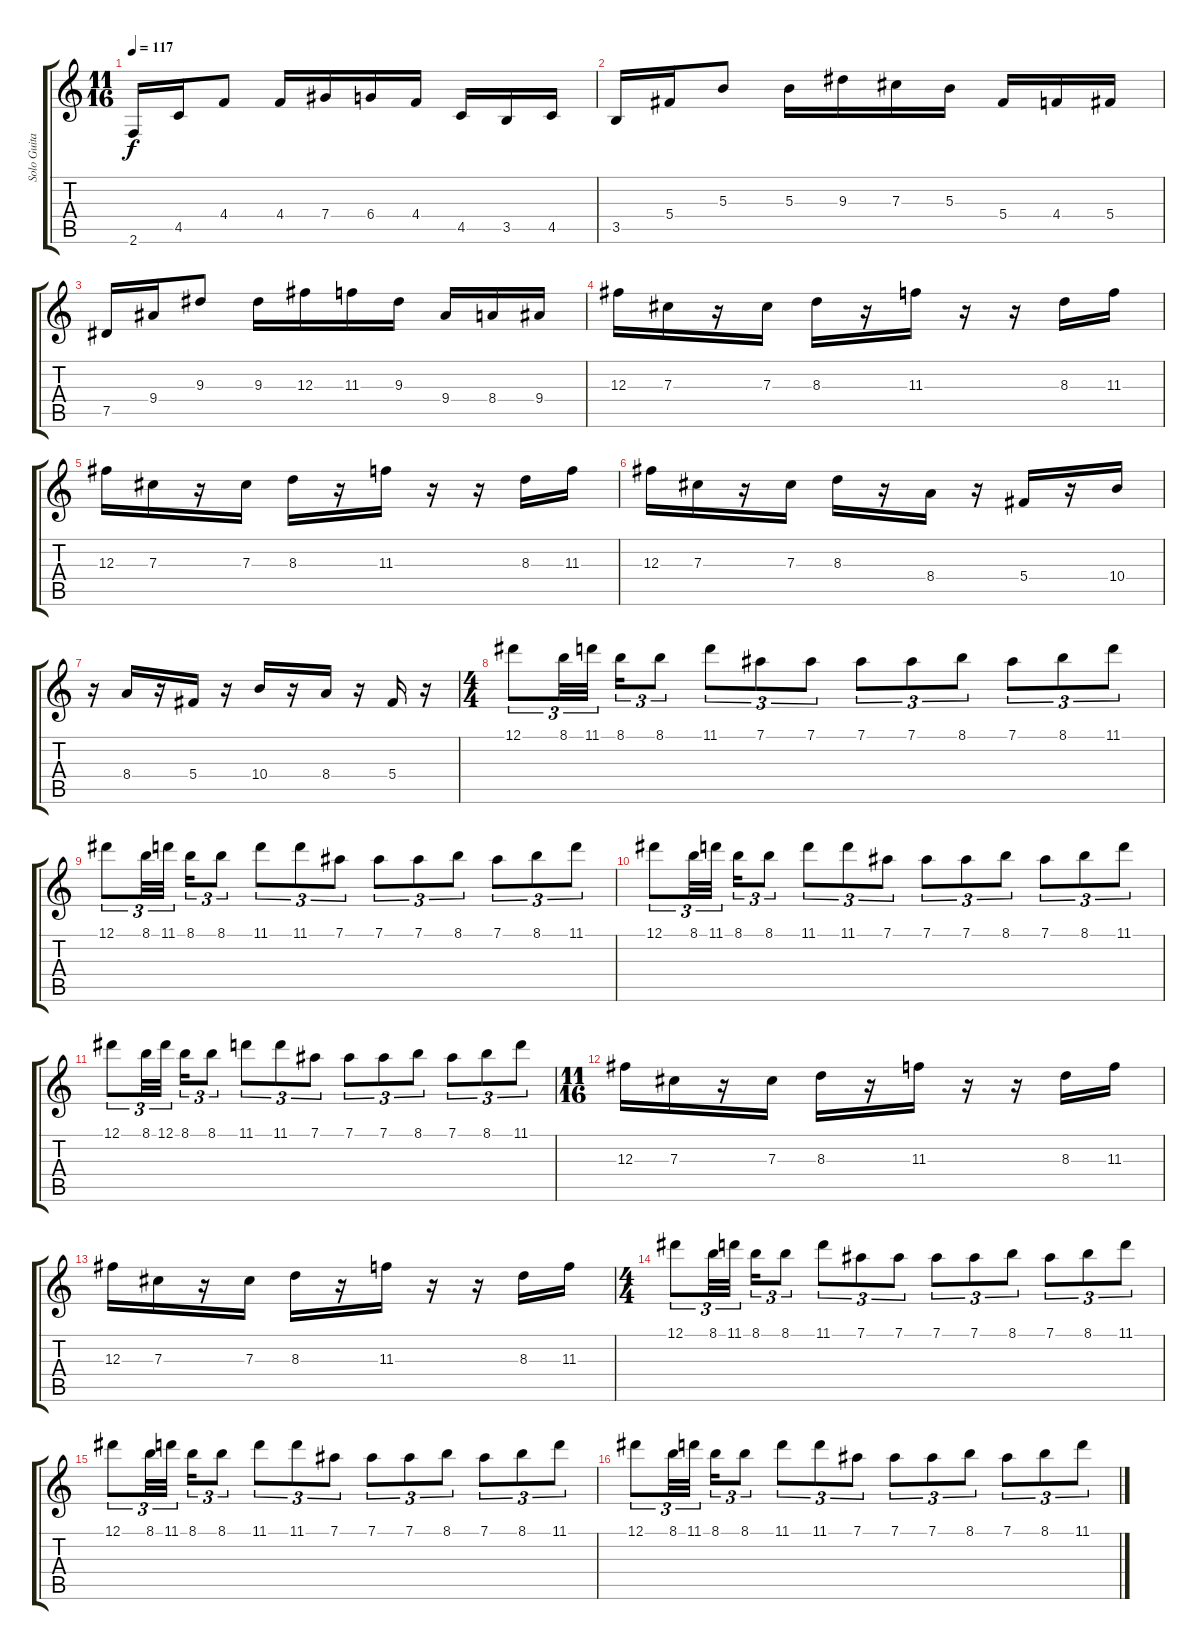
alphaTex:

\track ("Solo Guitar 1" "Solo Guita") {instrument distortionguitar}
\staff {score tabs}
\tuning (Eb4 Bb3 Gb3 Db3 Ab2 Eb2) {hide}
\ts (11 16)
\tempo 117
\clef g2
\ks c
2.6.16{dy f} 4.5.16 4.4.8 4.4.16 7.4.16 6.4.16 4.4.16 4.5.16 3.5.16 4.5.16 |
3.5.16 5.4.16 5.3.8 5.3.16 9.3.16 7.3.16 5.3.16 5.4.16 4.4.16 5.4.16 |
7.5.16 9.4.16 9.3.8 9.3.16 12.3.16 11.3.16 9.3.16 9.4.16 8.4.16 9.4.16 |
12.3.16 7.3.16 r.16 7.3.16 8.3.16 r.16 11.3.16 r.16 r.16 8.3.16 11.3.16 |
12.3.16 7.3.16 r.16 7.3.16 8.3.16 r.16 11.3.16 r.16 r.16 8.3.16 11.3.16 |
12.3.16 7.3.16 r.16 7.3.16 8.3.16 r.16 8.4.16 r.16 5.4.16 r.16 10.4.16 |
r.16 8.4.16 r.16 5.4.16 r.16 10.4.16 r.16 8.4.16 r.16 5.4.16 r.16 |
\ts (4 4)
12.1.8{tu (3 2) volume 11} 8.1.32{tu (3 2)} 11.1.32{tu (3 2)} 8.1.16{tu (3 2)} 8.1.8{tu (3 2)} 11.1.8{tu (3 2)} 7.1.8{tu (3 2)} 7.1.8{tu (3 2)} 7.1.8{tu (3 2)} 7.1.8{tu (3 2)} 8.1.8{tu (3 2)} 7.1.8{tu (3 2)} 8.1.8{tu (3 2)} 11.1.8{tu (3 2)} |
12.1.8{tu (3 2)} 8.1.32{tu (3 2)} 11.1.32{tu (3 2)} 8.1.16{tu (3 2)} 8.1.8{tu (3 2)} 11.1.8{tu (3 2)} 11.1.8{tu (3 2)} 7.1.8{tu (3 2)} 7.1.8{tu (3 2)} 7.1.8{tu (3 2)} 8.1.8{tu (3 2)} 7.1.8{tu (3 2)} 8.1.8{tu (3 2)} 11.1.8{tu (3 2)} |
12.1.8{tu (3 2)} 8.1.32{tu (3 2)} 11.1.32{tu (3 2)} 8.1.16{tu (3 2)} 8.1.8{tu (3 2)} 11.1.8{tu (3 2)} 11.1.8{tu (3 2)} 7.1.8{tu (3 2)} 7.1.8{tu (3 2)} 7.1.8{tu (3 2)} 8.1.8{tu (3 2)} 7.1.8{tu (3 2)} 8.1.8{tu (3 2)} 11.1.8{tu (3 2)} |
12.1.8{tu (3 2)} 8.1.32{tu (3 2)} 12.1.32{tu (3 2)} 8.1.16{tu (3 2)} 8.1.8{tu (3 2)} 11.1.8{tu (3 2)} 11.1.8{tu (3 2)} 7.1.8{tu (3 2)} 7.1.8{tu (3 2)} 7.1.8{tu (3 2)} 8.1.8{tu (3 2)} 7.1.8{tu (3 2)} 8.1.8{tu (3 2)} 11.1.8{tu (3 2)} |
\ts (11 16)
12.3.16{volume 13} 7.3.16 r.16 7.3.16 8.3.16 r.16 11.3.16 r.16 r.16 8.3.16 11.3.16 |
12.3.16 7.3.16 r.16 7.3.16 8.3.16 r.16 11.3.16 r.16 r.16 8.3.16 11.3.16 |
\ts (4 4)
12.1.8{tu (3 2) volume 11} 8.1.32{tu (3 2)} 11.1.32{tu (3 2)} 8.1.16{tu (3 2)} 8.1.8{tu (3 2)} 11.1.8{tu (3 2)} 7.1.8{tu (3 2)} 7.1.8{tu (3 2)} 7.1.8{tu (3 2)} 7.1.8{tu (3 2)} 8.1.8{tu (3 2)} 7.1.8{tu (3 2)} 8.1.8{tu (3 2)} 11.1.8{tu (3 2)} |
12.1.8{tu (3 2)} 8.1.32{tu (3 2)} 11.1.32{tu (3 2)} 8.1.16{tu (3 2)} 8.1.8{tu (3 2)} 11.1.8{tu (3 2)} 11.1.8{tu (3 2)} 7.1.8{tu (3 2)} 7.1.8{tu (3 2)} 7.1.8{tu (3 2)} 8.1.8{tu (3 2)} 7.1.8{tu (3 2)} 8.1.8{tu (3 2)} 11.1.8{tu (3 2)} |
12.1.8{tu (3 2)} 8.1.32{tu (3 2)} 11.1.32{tu (3 2)} 8.1.16{tu (3 2)} 8.1.8{tu (3 2)} 11.1.8{tu (3 2)} 11.1.8{tu (3 2)} 7.1.8{tu (3 2)} 7.1.8{tu (3 2)} 7.1.8{tu (3 2)} 8.1.8{tu (3 2)} 7.1.8{tu (3 2)} 8.1.8{tu (3 2)} 11.1.8{tu (3 2)}
